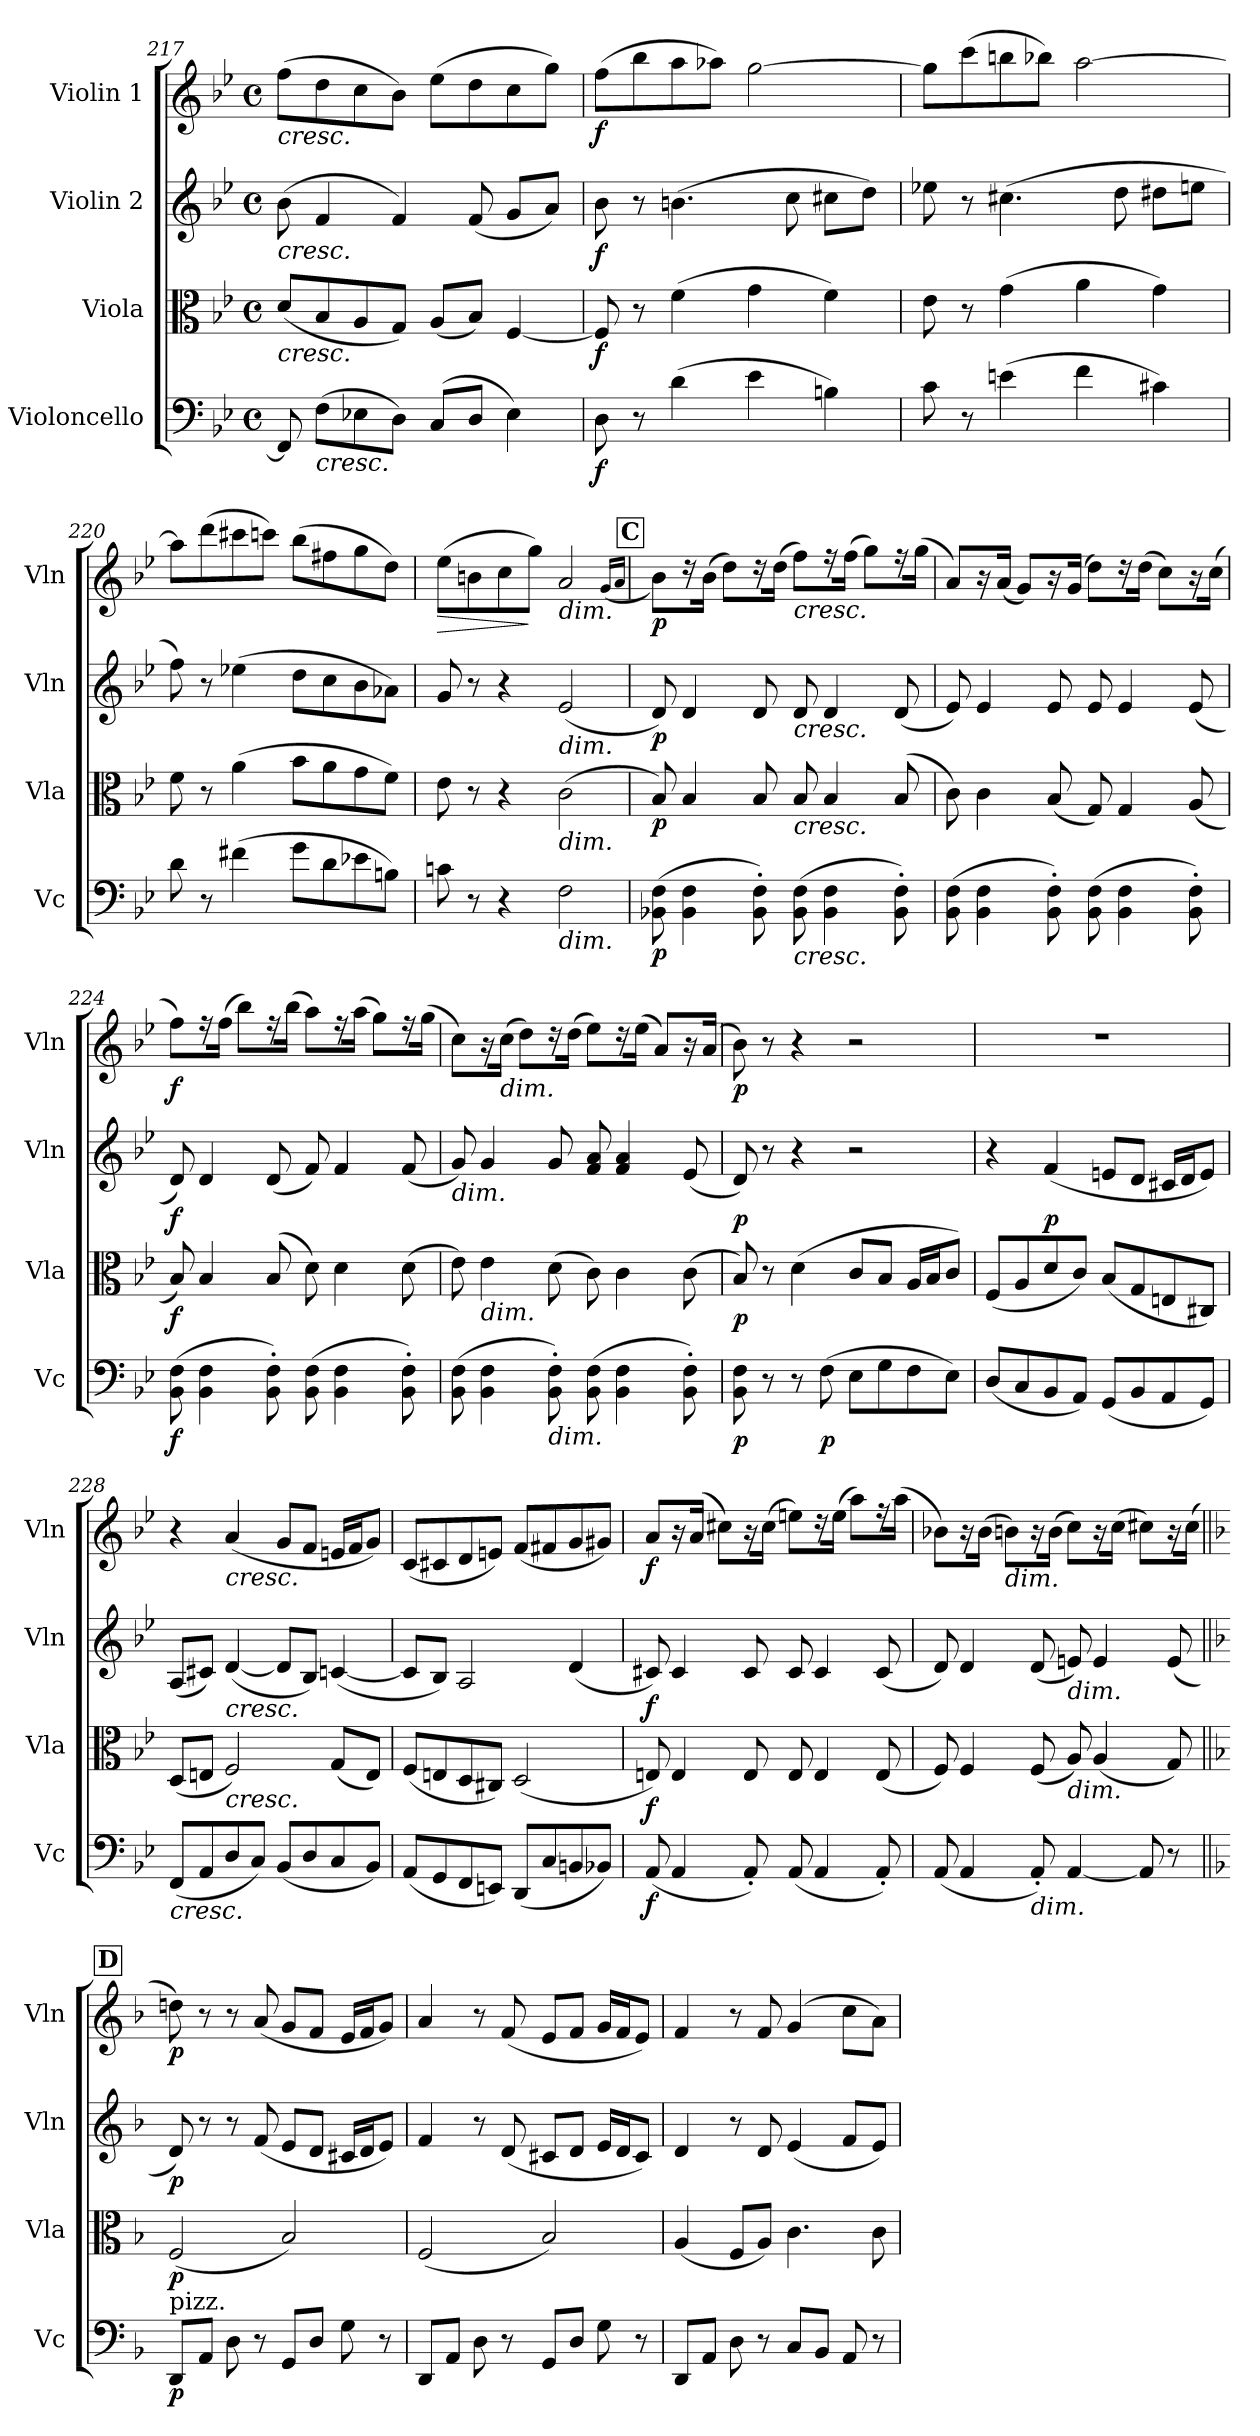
**kern	**dynam	**kern	**dynam	**kern	**dynam	**kern	**dynam
*part4	*part4	*part3	*part3	*part2	*part2	*part1	*part1
*staff4	*staff4	*staff3	*staff3	*staff2	*staff2	*staff1	*staff1
*I"Violoncello	*	*I"Viola	*	*I"Violin 2	*	*I"Violin 1	*
*I'Vc	*	*I'Vla	*	*I'Vln	*	*I'Vln	*
*clefF4	*	*clefC3	*	*clefG2	*	*clefG2	*
*k[b-e-]	*	*k[b-e-]	*	*k[b-e-]	*	*k[b-e-]	*
*M4/4	*	*M4/4	*	*M4/4	*	*M4/4	*
*met(c)	*	*met(c)	*	*met(c)	*	*met(c)	*
=217	=217	=217	=217	=217	=217	=217	=217
!	!	!	!	!	!	!LO:TX:b:i:t=cresc.	!
!	!	!	!	!LO:TX:b:i:t=cresc.	!	!	!
!	!	!LO:TX:b:i:t=cresc.	!	!	!	!	!
8FF/]	.	(<8d/L	.	(>8b-\	.	(>8ff\L	.
!LO:TX:b:i:t=cresc.	!	!	!	!	!	!	!
(>8F\L	.	8B-/	.	4f/	.	8dd\	.
8E-X\	.	8A/	.	.	.	8cc\	.
8D\J)	.	8G/J)	.	4f/)	.	8b-\J)	.
(>8C/L	.	(<8A/L	.	.	.	(>8ee-\L	.
8D/J	.	8B-/J)	.	(<8f/	.	8dd\	.
4E-\)	.	[4F/	.	8g/L	.	8cc\	.
.	.	.	.	8a/J)	.	8gg\J)	.
=218	=218	=218	=218	=218	=218	=218	=218
!	!LO:DY:b	!	!LO:DY:b	!	!LO:DY:b	!	!LO:DY:b
8D\	f	8F/]	f	8b-\	f	(>8ff\L	f
8r	.	8r	.	8r	.	8bb-\	.
(>4d\	.	(>4f\	.	(>4.bn\	.	8aa\	.
.	.	.	.	.	.	8aa-X\J)	.
4e-\	.	4g\	.	.	.	[2gg\	.
.	.	.	.	8cc\	.	.	.
4Bn\)	.	4f\)	.	8cc#X\L	.	.	.
.	.	.	.	8dd\J)	.	.	.
=219	=219	=219	=219	=219	=219	=219	=219
8c\	.	8e-\	.	8ee-X\	.	8gg\L]	.
8r	.	8r	.	8r	.	(>8ccc\	.
(>4en\	.	(>4g\	.	(>4.cc#X\	.	8bbn\	.
.	.	.	.	.	.	8bb-X\J)	.
4f\	.	4a\	.	.	.	[2aa\	.
.	.	.	.	8dd\	.	.	.
4c#X\)	.	4g\)	.	8dd#X\L	.	.	.
.	.	.	.	8een\J	.	.	.
=220	=220	=220	=220	=220	=220	=220	=220
8d\	.	8f\	.	8ff\)	.	8aa\L]	.
8r	.	8r	.	8r	.	(>8ddd\	.
(>4f#X\	.	(>4a\	.	(>4ee-X\	.	8ccc#X\	.
.	.	.	.	.	.	8cccn\J)	.
8g\L	.	8b-\L	.	8dd\L	.	(>8bb-\L	.
8d\	.	8a\	.	8cc\	.	8ff#X\	.
8e-X\	.	8g\	.	8b-\	.	8gg\	.
8Bn\J)	.	8f\J)	.	8a-X\J)	.	8dd\J)	.
=221	=221	=221	=221	=221	=221	=221	=221
!	!	!	!	!	!	!	!LO:HP:b
*	*	*	*	*	*	*^	*
8cn\	.	8e-\	.	8g/	.	(>8ee-\L	4.ryy	>
8r	.	8r	.	8r	.	8bn\	.	.
4r	.	4r	.	4r	.	8cc\	.	.
.	.	.	.	.	.	8gg\J)	8b-X!\yy	]
!	!	!	!	!	!	!LO:TX:b:i:t=dim.	!	!
!	!	!	!	!LO:TX:b:i:t=dim.	!	!	!	!
!	!	!LO:TX:b:i:t=dim.	!	!	!	!	!	!
!LO:TX:b:i:t=dim.	!	!	!	!	!	!	!	!
2F\	.	(>2c\	.	(<2e-/	.	2a/	2ryy	.
*	*	*	*	*	*	*v	*v	*
.	.	.	.	.	.	(<16qg/LL	.
.	.	.	.	.	.	16qa/JJ	.
!!LO:LB:g=z
!!LO:REH:place=s1:a:B:fs=14:t=C
=222	=222	=222	=222	=222	=222	=222	=222
!	!LO:DY:b	!	!LO:DY:b	!	!LO:DY:b	!	!LO:DY:b
(>8BB-X\ 8F\	p	8B-/)	p	8d/)	p	8b-\L)	p
4BB-\ 4F\	.	4B-/	.	4d/	.	16rdd	.
.	.	.	.	.	.	(>16b-\Jk	.
.	.	.	.	.	.	8dd\L)	.
8BB-\' 8F\')	.	8B-/	.	8d/	.	16rdd	.
.	.	.	.	.	.	(>16dd\Jk	.
!	!	!	!	!	!	!LO:TX:b:i:t=cresc.	!
!	!	!	!	!LO:TX:b:i:t=cresc.	!	!	!
!	!	!LO:TX:b:i:t=cresc.	!	!	!	!	!
!LO:TX:b:i:t=cresc.	!	!	!	!	!	!	!
(>8BB-\ 8F\	.	8B-/	.	8d/	.	8ff\L)	.
4BB-\ 4F\	.	4B-/	.	4d/	.	16rff	.
.	.	.	.	.	.	(>16ff\Jk	.
.	.	.	.	.	.	8gg\L)	.
8BB-\' 8F\')	.	(<8B-/	.	(<8d/	.	16rff	.
.	.	.	.	.	.	(>16gg\Jk	.
=223	=223	=223	=223	=223	=223	=223	=223
(>8BB-\ 8F\	.	8c\)	.	8e-/)	.	8a/L)	.
4BB-\ 4F\	.	4c\	.	4e-/	.	16r	.
.	.	.	.	.	.	(<16a/Jk	.
.	.	.	.	.	.	8g/L)	.
8BB-\' 8F\')	.	(<8B-/	.	8e-/	.	16r	.
.	.	.	.	.	.	(>16g/Jk	.
(>8BB-\ 8F\	.	8G/)	.	8e-/	.	8dd\L)	.
4BB-\ 4F\	.	4G/	.	4e-/	.	16r	.
.	.	.	.	.	.	(>16dd\Jk	.
.	.	.	.	.	.	8cc\L)	.
8BB-\' 8F\')	.	(<8A/	.	(<8e-/	.	16r	.
.	.	.	.	.	.	(>16cc\Jk	.
=224	=224	=224	=224	=224	=224	=224	=224
!	!LO:DY:b	!	!LO:DY:b	!	!LO:DY:b	!	!LO:DY:b
(>8BB-\ 8F\	f	8B-/)	f	8d/)	f	8ff\L)	f
4BB-\ 4F\	.	4B-/	.	4d/	.	16rff	.
.	.	.	.	.	.	(>16ff\Jk	.
.	.	.	.	.	.	8bb-\L)	.
8BB-\' 8F\')	.	(>8B-/	.	(<8d/	.	16rff	.
.	.	.	.	.	.	(>16bb-\Jk	.
(>8BB-\ 8F\	.	8d\)	.	8f/)	.	8aa\L)	.
4BB-\ 4F\	.	4d\	.	4f/	.	16rff	.
.	.	.	.	.	.	(>16aa\Jk	.
.	.	.	.	.	.	8gg\L)	.
8BB-\' 8F\')	.	(>8d\	.	(<8f/	.	16rff	.
.	.	.	.	.	.	(>16gg\Jk	.
=225	=225	=225	=225	=225	=225	=225	=225
!	!	!	!	!LO:TX:b:i:t=dim.	!	!	!
(>8BB-\ 8F\	.	8e-\)	.	8g/)	.	8cc\L)	.
!	!	!LO:TX:b:i:t=dim.	!	!	!	!	!
4BB-\ 4F\	.	4e-\	.	4g/	.	16r	.
!	!	!	!	!	!	!LO:TX:b:i:t=dim.	!
.	.	.	.	.	.	(>16cc\Jk	.
.	.	.	.	.	.	8dd\L)	.
!LO:TX:b:i:t=dim.	!	!	!	!	!	!	!
8BB-\' 8F\')	.	(>8d\	.	8g/	.	16rdd	.
.	.	.	.	.	.	(>16dd\Jk	.
(>8BB-\ 8F\	.	8c\)	.	8f/ 8a/	.	8ee-\L)	.
4BB-\ 4F\	.	4c\	.	4f/ 4a/	.	16rdd	.
.	.	.	.	.	.	(>16ee-\Jk	.
.	.	.	.	.	.	8a/L)	.
8BB-\' 8F\')	.	(>8c\	.	(<8e-/	.	16r	.
.	.	.	.	.	.	(<16a/Jk	.
=226	=226	=226	=226	=226	=226	=226	=226
!	!LO:DY:b	!	!LO:DY:b	!	!LO:DY:b	!	!LO:DY:b
8BB-\ 8F\	p	8B-/)	p	8d/)	p	8b-\)	p
8r	.	8r	.	8r	.	8r	.
8r	.	(>4d\	.	4r	.	4r	.
!	!LO:DY:b	!	!	!	!	!	!
(>8F\	p	.	.	.	.	.	.
8E-\L	.	8c/L	.	2r	.	2r	.
8G\	.	8B-/J	.	.	.	.	.
8F\	.	16A/LL	.	.	.	.	.
.	.	16B-/J	.	.	.	.	.
8E-\J)	.	8c/J)	.	.	.	.	.
=227	=227	=227	=227	=227	=227	=227	=227
(<8D/L	.	(<8F/L	.	4r	.	1r	.
8C/	.	8A/	.	.	.	.	.
!	!	!	!	!	!LO:DY:b	!	!
8BB-/	.	8d/	.	(<4f/	p	.	.
8AA/J)	.	8c/J)	.	.	.	.	.
(<8GG/L	.	(<8B-/L	.	8en/L	.	.	.
8BB-/	.	8G/	.	8d/J	.	.	.
8AA/	.	8En/	.	16c#X/LL	.	.	.
.	.	.	.	16d/J	.	.	.
8GG/J)	.	8C#X/J)	.	8e/J)	.	.	.
!!LO:LB:g=z
=228	=228	=228	=228	=228	=228	=228	=228
!LO:TX:b:i:t=cresc.	!	!	!	!	!	!	!
(<8FF/L	.	(<8D/L	.	(<8A/L	.	4r	.
8AA/	.	8En/J	.	8c#X/J)	.	.	.
!	!	!	!	!	!	!LO:TX:b:i:t=cresc.	!
!	!	!	!	!LO:TX:b:i:t=cresc.	!	!	!
!	!	!LO:TX:b:i:t=cresc.	!	!	!	!	!
8D/	.	2F/)	.	(<[4d/	.	(<4a/	.
8C/J)	.	.	.	.	.	.	.
(<8BB-/L	.	.	.	8d/L]	.	8g/L	.
8D/	.	.	.	8B-/J)	.	8f/J	.
8C/	.	(<8G/L	.	(<[4cn/	.	16en/LL	.
.	.	.	.	.	.	16f/J	.
8BB-/J)	.	8E/J)	.	.	.	8g/J)	.
=229	=229	=229	=229	=229	=229	=229	=229
(<8AA/L	.	(<8F/L	.	8c/L]	.	(<8c/L	.
8GG/	.	8En/	.	8B-/J)	.	8c#X/	.
8FF/	.	8D/	.	2A/	.	8d/	.
8EEn/J)	.	8C#X/J)	.	.	.	8en/J)	.
(<8DD/L	.	(<2D/	.	.	.	(<8f/L	.
8C/	.	.	.	.	.	8f#X/	.
8BBn/	.	.	.	(<4d/	.	8g/	.
8BB-X/J)	.	.	.	.	.	8g#X/J)	.
=230	=230	=230	=230	=230	=230	=230	=230
!	!LO:DY:b	!	!LO:DY:b	!	!LO:DY:b	!	!LO:DY:b
(<8AA/	f	8En/)	f	8c#X/)	f	8a/L	f
4AA/	.	4E/	.	4c#/	.	16r	.
.	.	.	.	.	.	(>16a/Jk	.
.	.	.	.	.	.	8cc#X\L)	.
8AA'/)	.	8E/	.	8c#/	.	16r	.
.	.	.	.	.	.	(>16cc#\Jk	.
(<8AA/	.	8E/	.	8c#/	.	8een\L)	.
4AA/	.	4E/	.	4c#/	.	16rdd	.
.	.	.	.	.	.	(>16ee\Jk	.
.	.	.	.	.	.	8aa\L)	.
8AA'/)	.	(<8E/	.	(<8c#/	.	16rff	.
.	.	.	.	.	.	(>16aa\Jk	.
=231	=231	=231	=231	=231	=231	=231	=231
(<8AA/	.	8F/)	.	8d/)	.	8b-X\L)	.
4AA/	.	4F/	.	4d/	.	16r	.
.	.	.	.	.	.	(>16b-\Jk	.
!	!	!	!	!	!	!LO:TX:b:i:t=dim.	!
.	.	.	.	.	.	8bn\L)	.
!LO:TX:b:i:t=dim.	!	!	!	!	!	!	!
8AA'/)	.	(<8F/	.	(<8d/	.	16r	.
.	.	.	.	.	.	(>16b\Jk	.
!	!	!	!	!LO:TX:b:i:t=dim.	!	!	!
!	!	!LO:TX:b:i:t=dim.	!	!	!	!	!
[4AA/	.	8A/)	.	8en/)	.	8cc\L)	.
.	.	(<4A/	.	4e/	.	16r	.
.	.	.	.	.	.	(>16cc\Jk	.
8AA/]	.	.	.	.	.	8cc#X\L)	.
8r	.	8G/)	.	(<8e/	.	16r	.
.	.	.	.	.	.	(>16cc#\Jk	.
!!LO:REH:place=s1:a:B:fs=14:t=D
=232||	=232||	=232||	=232||	=232||	=232||	=232||	=232||
*k[b-]	*	*k[b-]	*	*k[b-]	*	*k[b-]	*
!LO:TX:a:t=pizz.	!	!	!	!	!	!	!
!	!LO:DY:b	!	!LO:DY:b	!	!LO:DY:b	!	!LO:DY:b
8DD/L	p	(<2F/	p	8d/)	p	8ddn\)	p
8AA/J	.	.	.	8r	.	8r	.
8D\	.	.	.	8r	.	8r	.
8r	.	.	.	(<8f/	.	(<8a/	.
8GG/L	.	2B-/)	.	8e/L	.	8g/L	.
8D/J	.	.	.	8d/J	.	8f/J	.
8G\	.	.	.	16c#X/LL	.	16e/LL	.
.	.	.	.	16d/J	.	16f/J	.
8r	.	.	.	8e/J)	.	8g/J)	.
!!LO:LB:g=z
=233	=233	=233	=233	=233	=233	=233	=233
8DD/L	.	(<2F/	.	4f/	.	4a/	.
8AA/J	.	.	.	.	.	.	.
8D\	.	.	.	8r	.	8r	.
8r	.	.	.	(<8d/	.	(<8f/	.
8GG/L	.	2B-/)	.	8c#X/L	.	8e/L	.
8D/J	.	.	.	8d/J	.	8f/J	.
8G\	.	.	.	16e/LL	.	16g/LL	.
.	.	.	.	16d/J	.	16f/J	.
8r	.	.	.	8c#/J)	.	8e/J)	.
=234	=234	=234	=234	=234	=234	=234	=234
8DD/L	.	(<4A/	.	4d/	.	4f/	.
8AA/J	.	.	.	.	.	.	.
8D\	.	8F/L	.	8r	.	8r	.
8r	.	8A/J)	.	8d/	.	8f/	.
8C/L	.	4.c\	.	(<4e/	.	(>4g/	.
8BB-/J	.	.	.	.	.	.	.
8AA/	.	.	.	8f/L	.	8cc\L	.
8r	.	8c\	.	8e/J)	.	8a\J)	.
=	=	=	=	=	=	=	=
*-	*-	*-	*-	*-	*-	*-	*-
